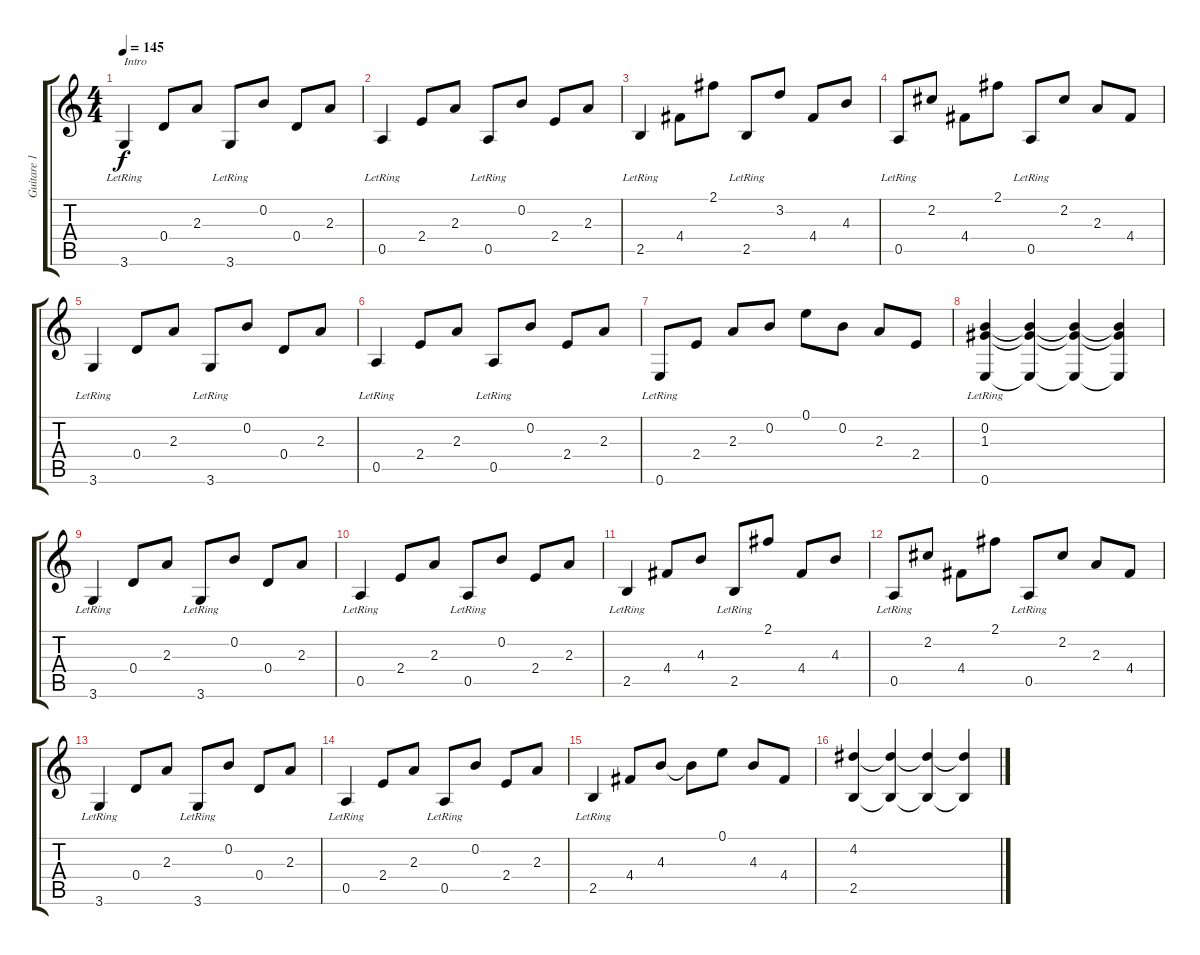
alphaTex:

\track ("Guitare 1" "Guitare 1") {instrument acousticguitarnylon}
\staff {score tabs}
\tuning (E4 B3 G3 D3 A2 E2) {hide}
\ts (4 4)
\tempo 145
\clef g2
\ks c
3.6{lr}.4{txt "Intro" dy f instrument acousticguitarnylon} 0.4.8 2.3.8 3.6{lr}.8 0.2.8 0.4.8 2.3.8 |
0.5{lr}.4 2.4.8 2.3.8 0.5{lr}.8 0.2.8 2.4.8 2.3.8 |
2.5{lr}.4 4.4.8 2.1.8 2.5{lr}.8 3.2.8 4.4.8 4.3.8 |
0.5{lr}.8 2.2.8 4.4.8 2.1.8 0.5{lr}.8 2.2.8 2.3.8 4.4.8 |
3.6{lr}.4 0.4.8 2.3.8 3.6{lr}.8 0.2.8 0.4.8 2.3.8 |
0.5{lr}.4 2.4.8 2.3.8 0.5{lr}.8 0.2.8 2.4.8 2.3.8 |
0.6{lr}.8 2.4.8 2.3.8 0.2.8 0.1.8 0.2.8 2.3.8 2.4.8 |
(0.2{lr} 1.3{lr} 0.6{lr}).4 (0.2{t} 1.3{t} 0.6{t}).4 (0.2{t} 1.3{t} 0.6{t}).4 (0.2{t} 1.3{t} 0.6{t}).4 |
3.6{lr}.4 0.4.8 2.3.8 3.6{lr}.8 0.2.8 0.4.8 2.3.8 |
0.5{lr}.4 2.4.8 2.3.8 0.5{lr}.8 0.2.8 2.4.8 2.3.8 |
2.5{lr}.4 4.4.8 4.3.8 2.5{lr}.8 2.1.8 4.4.8 4.3.8 |
0.5{lr}.8 2.2.8 4.4.8 2.1.8 0.5{lr}.8 2.2.8 2.3.8 4.4.8 |
3.6{lr}.4 0.4.8 2.3.8 3.6{lr}.8 0.2.8 0.4.8 2.3.8 |
0.5{lr}.4 2.4.8 2.3.8 0.5{lr}.8 0.2.8 2.4.8 2.3.8 |
2.5{lr}.4 4.4.8 4.3.8 4.3{t}.8 0.1.8 4.3.8 4.4.8 |
(4.2 2.5).4 (4.2{t} 2.5{t}).4 (4.2{t} 2.5{t}).4 (4.2{t} 2.5{t}).4
